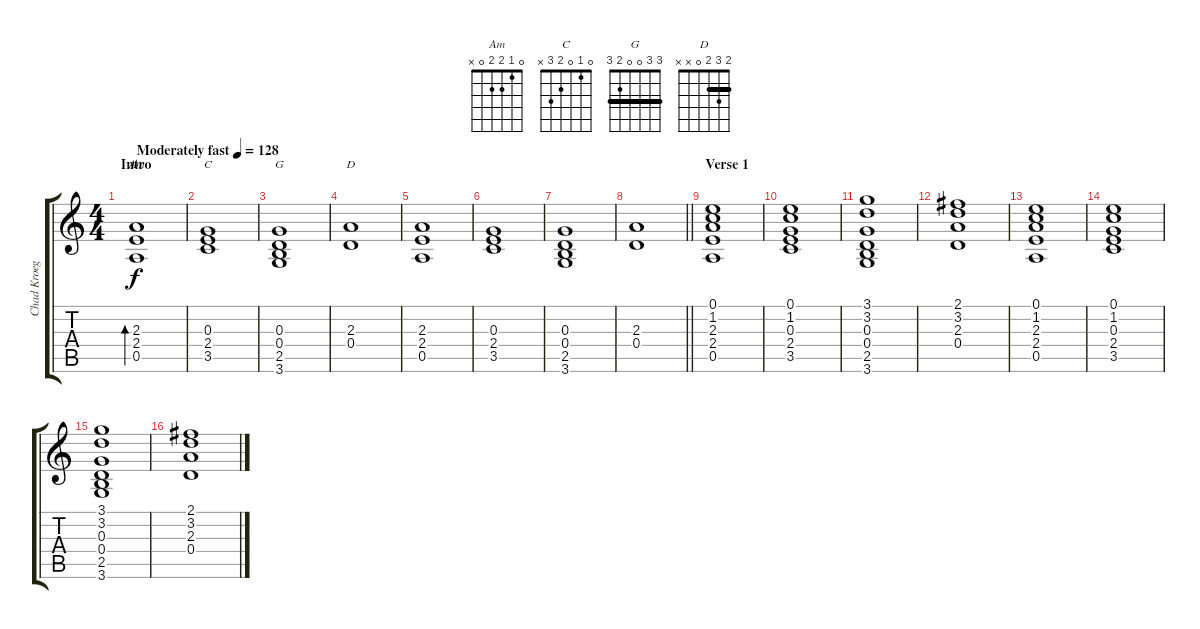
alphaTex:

\track ("Chad Kroeger (Acoustic 1)" "Chad Kroeg") {instrument acousticguitarsteel}
\staff {score tabs}
\tuning (E4 B3 G3 D3 A2 E2) {hide}
\chord ("Am" 0 1 2 2 0 x)
\chord ("C" 0 1 0 2 3 x)
\chord ("G" 3 3 0 0 2 3) {barre 3}
\chord ("D" 2 3 2 0 x x) {barre 2}
\ts (4 4)
\section ("" "Intro")
\tempo (128 "Moderately fast")
\clef g2
\ks c
(2.3 2.4 0.5).1{bd 480 ch "Am" dy f instrument acousticguitarsteel} |
(0.3 2.4 3.5).1{ch "C"} |
(0.3 0.4 2.5 3.6).1{ch "G"} |
(2.3 0.4).1{ch "D"} |
(2.3 2.4 0.5).1 |
(0.3 2.4 3.5).1 |
(0.3 0.4 2.5 3.6).1 |
\barLineRight lightlight
(2.3 0.4).1 |
\section ("" "Verse 1")
(0.1 1.2 2.3 2.4 0.5).1 |
(0.1 1.2 0.3 2.4 3.5).1 |
(3.1 3.2 0.3 0.4 2.5 3.6).1 |
(2.1 3.2 2.3 0.4).1 |
(0.1 1.2 2.3 2.4 0.5).1 |
(0.1 1.2 0.3 2.4 3.5).1 |
(3.1 3.2 0.3 0.4 2.5 3.6).1 |
(2.1 3.2 2.3 0.4).1
